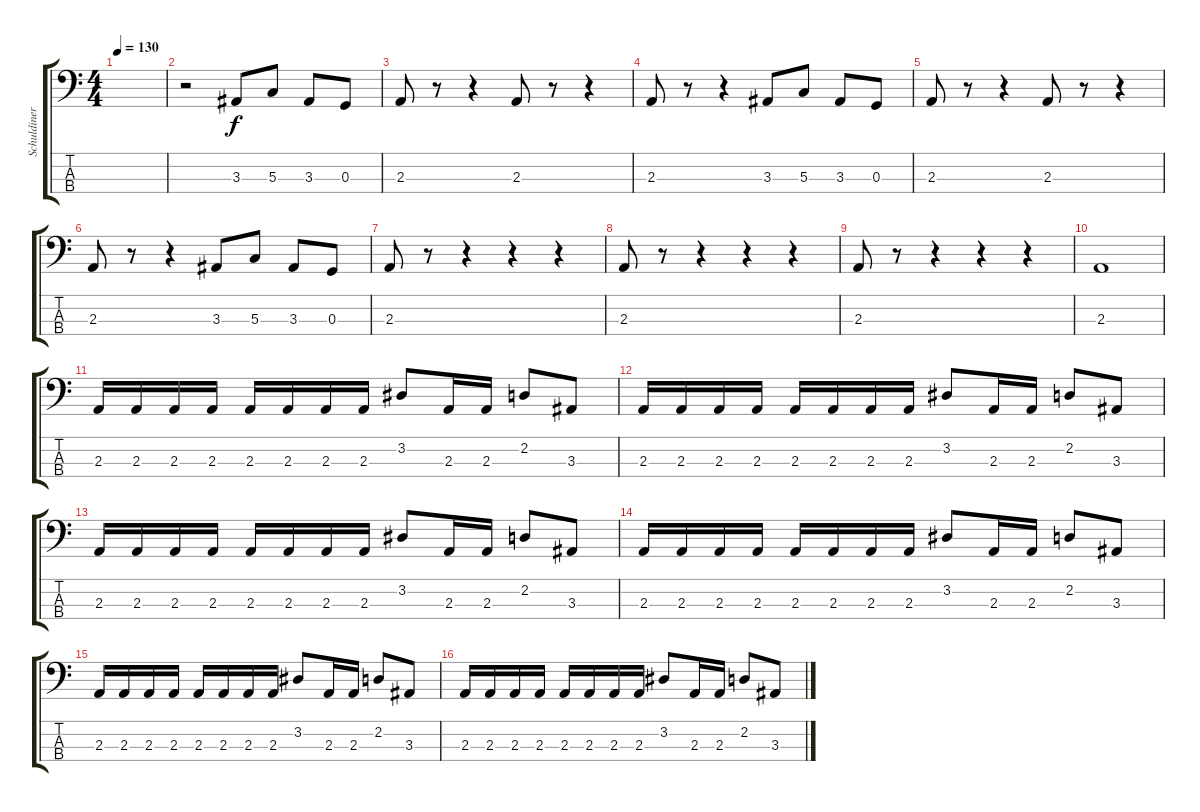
\track ("Schuldiner" "Schuldiner") {instrument electricbasspick}
\staff {score tabs}
\tuning (F2 C2 G1 D1) {hide}
\ts (4 4)
\tempo 130
\clef f4
\ks c
|
r.2 3.3.8 5.3.8 3.3.8 0.3.8 |
2.3.8 r.8 r.4 2.3.8 r.8 r.4 |
2.3.8 r.8 r.4 3.3.8 5.3.8 3.3.8 0.3.8 |
2.3.8 r.8 r.4 2.3.8 r.8 r.4 |
2.3.8 r.8 r.4 3.3.8 5.3.8 3.3.8 0.3.8 |
2.3.8 r.8 r.4 r.4 r.4 |
2.3.8 r.8 r.4 r.4 r.4 |
2.3.8 r.8 r.4 r.4 r.4 |
2.3.1 |
2.3.16 2.3.16 2.3.16 2.3.16 2.3.16 2.3.16 2.3.16 2.3.16 3.2.8 2.3.16 2.3.16 2.2.8 3.3.8 |
2.3.16 2.3.16 2.3.16 2.3.16 2.3.16 2.3.16 2.3.16 2.3.16 3.2.8 2.3.16 2.3.16 2.2.8 3.3.8 |
2.3.16 2.3.16 2.3.16 2.3.16 2.3.16 2.3.16 2.3.16 2.3.16 3.2.8 2.3.16 2.3.16 2.2.8 3.3.8 |
2.3.16 2.3.16 2.3.16 2.3.16 2.3.16 2.3.16 2.3.16 2.3.16 3.2.8 2.3.16 2.3.16 2.2.8 3.3.8 |
2.3.16 2.3.16 2.3.16 2.3.16 2.3.16 2.3.16 2.3.16 2.3.16 3.2.8 2.3.16 2.3.16 2.2.8 3.3.8 |
2.3.16 2.3.16 2.3.16 2.3.16 2.3.16 2.3.16 2.3.16 2.3.16 3.2.8 2.3.16 2.3.16 2.2.8 3.3.8
